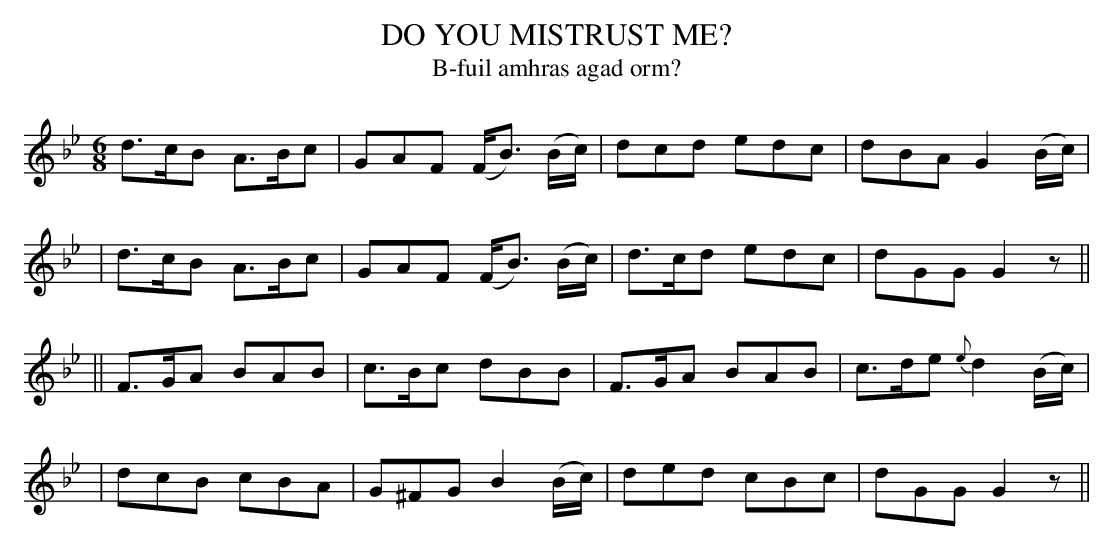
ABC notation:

X:1
T: DO YOU MISTRUST ME?
T: B-fuil amhras agad orm?
M: 6/8
L: 1/8
K: Gm
  d>cB A>Bc | GAF (F<B) (B/c/) | dcd edc | dBA G2(B/c/) |
| d>cB A>Bc | GAF (F<B) (B/c/) | d>cd edc | dGG G2z ||
|| F>GA BAB | c>Bc dBB | F>GA BAB | c>de {e}d2(B/c/) |
| dcB cBA | G^FG B2(B/c/) | ded cBc | dGG G2z ||
